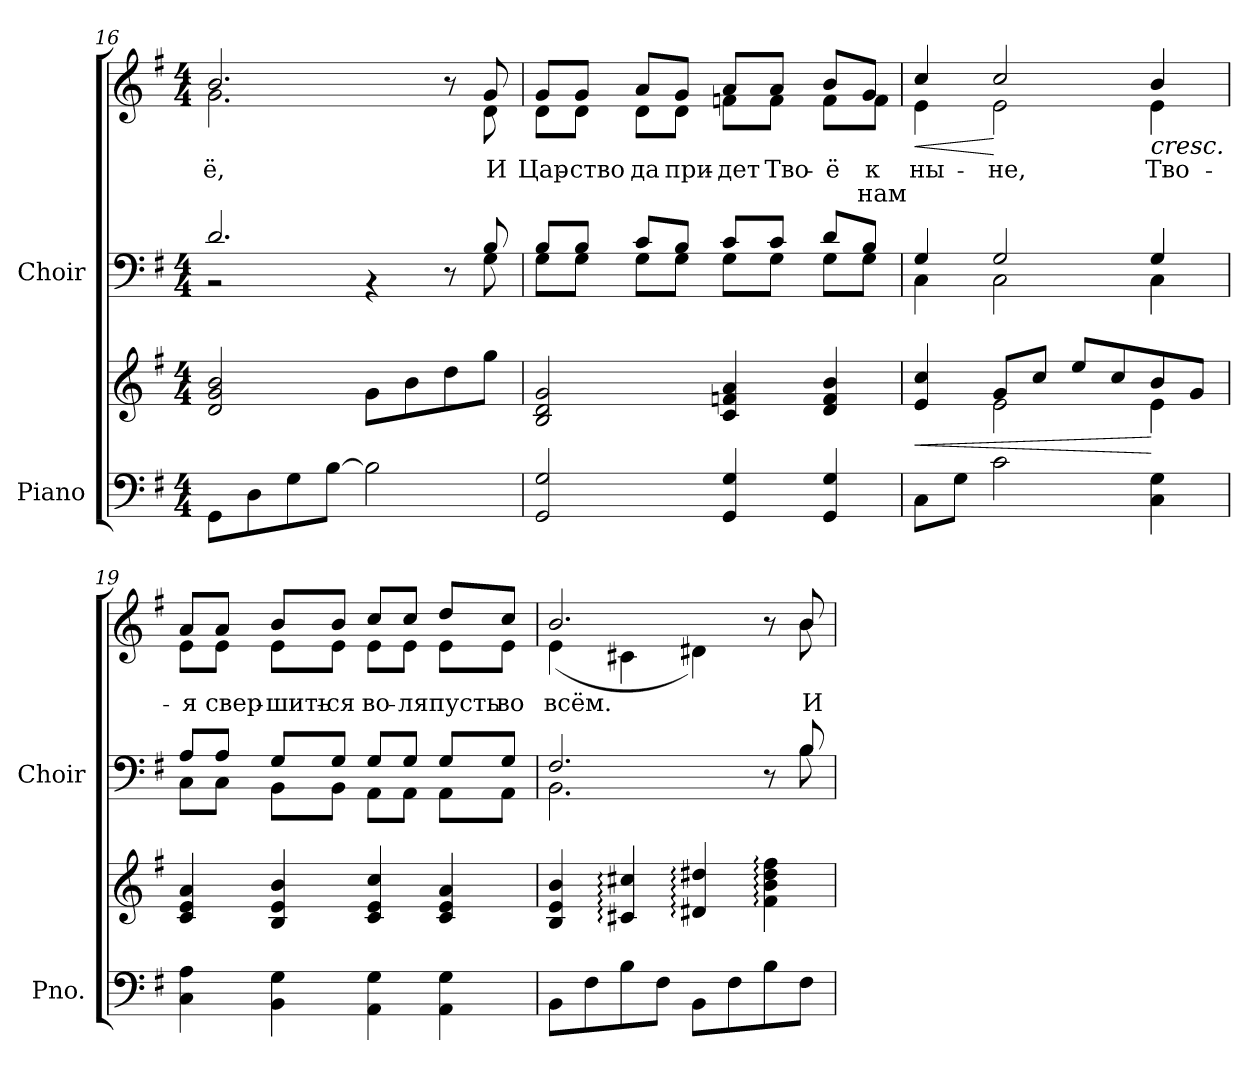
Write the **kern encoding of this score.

**kern	**kern	**dynam	**kern	**kern	**text	**text	**dynam
*part2	*part2	*part2	*part1	*part1	*part1	*part1	*part1
*staff4	*staff3	*staff3/4	*staff2	*staff1	*staff1	*staff1	*staff1/2
*I"Piano	*	*	*I"Choir	*	*	*	*
*I'Pno.	*	*	*I'Choir	*	*	*	*
*clefF4	*clefG2	*	*clefF4	*clefG2	*	*	*
*k[f#]	*k[f#]	*	*k[f#]	*k[f#]	*	*	*
*e:	*e:	*	*e:	*e:	*	*	*
*M4/4	*M4/4	*	*M4/4	*M4/4	*	*	*
=16	=16	=16	=16	=16	=16	=16	=16
*	*	*	*^	*^	*	*	*
!	!	!	!	!	!	!	!LO:LY:b:color=#000000	!	!
8GGi\L	2di/ 2gi 2bi	.	2.di/	2r	2.bi/	2.gi\	-ё,	.	.
8Di\	.	.	.	.	.	.	.	.	.
8Gi\	.	.	.	.	.	.	.	.	.
[>8Bi\J	.	.	.	.	.	.	.	.	.
2Bi\]	8gi\L	.	.	4r	.	.	.	.	.
.	8bi\	.	.	.	.	.	.	.	.
.	8ddi\	.	8r	8ryy	8r	8ryy	.	.	.
!	!	!	!	!	!	!	!LO:LY:b:color=#000000	!	!
.	8ggi\J	.	8Bi/	8Gi\	8gi/	8di\	И	.	.
=17	=17	=17	=17	=17	=17	=17	=17	=17	=17
!	!	!	!	!	!	!	!LO:LY:b:color=#000000	!	!
2GGi/ 2Gi	2Bi/ 2di 2gi	.	8Bi/L	8Gi\L	8gi/L	8di\L	Цар-	.	.
!	!	!	!	!	!	!	!LO:LY:b:color=#000000	!	!
.	.	.	8Bi/J	8Gi\J	8gi/J	8di\J	-ство	.	.
!	!	!	!	!	!	!	!LO:LY:b:color=#000000	!	!
.	.	.	8ci/L	8Gi\L	8ai/L	8di\L	да	.	.
!	!	!	!	!	!	!	!LO:LY:b:color=#000000	!	!
.	.	.	8Bi/J	8Gi\J	8gi/J	8di\J	при-	.	.
!	!	!	!	!	!	!	!LO:LY:b:color=#000000	!	!
4GGi/ 4Gi	4ci/ 4fni 4ai	.	8ci/L	8Gi\L	8ai/L	8fni\L	-дет	.	.
!	!	!	!	!	!	!	!LO:LY:b:color=#000000	!	!
.	.	.	8ci/J	8Gi\J	8ai/J	8fi\J	Тво-	.	.
!	!	!	!	!	!	!	!LO:LY:b:color=#000000	!	!
4GGi/ 4Gi	4di/ 4fi 4bi	.	8di/L	8Gi\L	8bi/L	8fi\L	-ё	.	.
!	!	!	!	!	!	!	!LO:LY:b:color=#000000	!LO:LY:b:color=#000000	!
.	.	.	8Bi/J	8Gi\J	8gi/J	8fi\J	к	нам	.
=18	=18	=18	=18	=18	=18	=18	=18	=18	=18
*	*^	*	*	*	*	*	*	*	*
!	!	!	!LO:HP:b	!	!	!	!	!	!	!
!	!	!	!	!	!	!	!	!LO:LY:b:color=#000000	!	!LO:HP:b
8Ci\L	4ei/ 4cci	4ryy	<	4Gi/	4Ci\	4cci/	4ei\	ны-	.	<
8Gi\J	.	.	.	.	.	.	.	.	.	.
!	!	!	!	!	!	!	!	!LO:LY:b:color=#000000	!	!
2ci\	8gi/L	2ei\	.	2Gi/	2Ci\	2cci/	2ei\	-не,	.	[
.	8cci/J	.	.	.	.	.	.	.	.	.
.	8eei/L	.	.	.	.	.	.	.	.	.
.	8cci/	.	.	.	.	.	.	.	.	.
!	!	!	!	!	!	!	!	!LO:LY:b:color=#000000	!	!LO:HP:n=1:b
4Ci\ 4Gi	8bi/	4ei\	[	4Gi/	4Ci\	4bi/	4ei\	Тво-	.	[ <
.	8gi/J	.	.	.	.	.	.	.	.	.
*	*v	*v	*	*	*	*	*	*	*	*
!!LO:PB:g=z	!!
=19	=19	=19	=19	=19	=19	=19	=19	=19	=19
!	!	!	!	!	!	!	!LO:LY:b:color=#000000	!	!
4Ci\ 4Ai	4ci/ 4ei 4ai	.	8Ai/L	8Ci\L	8ai/L	8ei\L	-я	.	.
!	!	!	!	!	!	!	!LO:LY:b:color=#000000	!	!
.	.	.	8Ai/J	8Ci\J	8ai/J	8ei\J	свер-	.	.
!	!	!	!	!	!	!	!LO:LY:b:color=#000000	!	!
4BBi\ 4Gi	4Bi/ 4ei 4bi	.	8Gi/L	8BBi\L	8bi/L	8ei\L	-шить-	.	.
!	!	!	!	!	!	!	!LO:LY:b:color=#000000	!	!
.	.	.	8Gi/J	8BBi\J	8bi/J	8ei\J	-ся	.	.
!	!	!	!	!	!	!	!LO:LY:b:color=#000000	!	!
4AAi\ 4Gi	4ci/ 4ei 4cci	.	8Gi/L	8AAi\L	8cci/L	8ei\L	во-	.	.
!	!	!	!	!	!	!	!LO:LY:b:color=#000000	!	!
.	.	.	8Gi/J	8AAi\J	8cci/J	8ei\J	-ля	.	.
!	!	!	!	!	!	!	!LO:LY:b:color=#000000	!	!
4AAi\ 4Gi	4ci/ 4ei 4ai	.	8Gi/L	8AAi\L	8ddi/L	8ei\L	пусть	.	.
!	!	!	!	!	!	!	!LO:LY:b:color=#000000	!	!
.	.	.	8Gi/J	8AAi\J	8cci/J	8ei\J	во	.	.
=20	=20	=20	=20	=20	=20	=20	=20	=20	=20
!	!	!	!	!	!	!	!LO:LY:b:color=#000000	!	!
8BBi\L	4Bi/ 4ei 4bi	.	2.F#i/	2.BBi\	2.bi/	(4ei\	всём.	.	.
8F#i\	.	.	.	.	.	.	.	.	.
8Bi\	4c#Xi/: 4cc#Xi:	.	.	.	.	4c#Xi\	.	.	.
8F#i\J	.	.	.	.	.	.	.	.	.
8BBi\L	4d#Xi/: 4dd#Xi:	.	.	.	.	4d#Xi\)	.	.	.
8F#i\	.	.	.	.	.	.	.	.	.
8Bi\	4f#i\: 4bi: 4dd#i: 4ff#i:	.	8r	8ryy	8r	8ryy	.	.	mf mf
!	!	!	!	!	!	!	!LO:LY:b:color=#000000	!	!
8F#i\J	.	.	8Bi/	8Bi\	8bi/	8bi\	И	.	.
*	*	*	*v	*v	*	*	*	*	*
*	*	*	*	*v	*v	*	*	*
=	=	=	=	=	=	=	=
*-	*-	*-	*-	*-	*-	*-	*-
